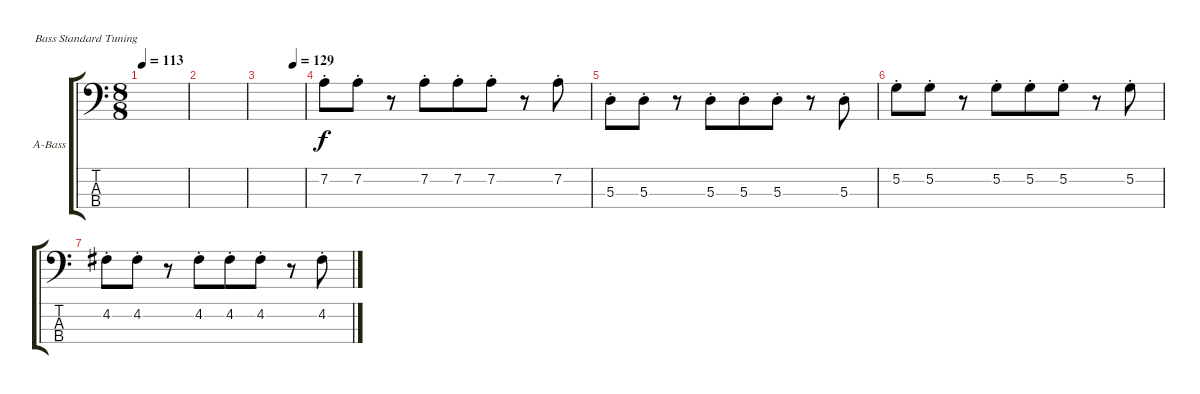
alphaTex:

\defaultSystemsLayout 4
\bracketExtendMode groupsimilarinstruments
\firstSystemTrackNameOrientation horizontal
\otherSystemsTrackNameOrientation horizontal
\track ("Acoustic Bass" "A-Bass") {instrument acousticbass}
\staff {score tabs}
\tuning (G2 D2 A1 E1)
\ts (8 8)
\tempo 113
\clef f4
\ks c
|
|
\tempo (129 0.75)
|
7.2{st}.8{dy f} 7.2{st}.8 r.8 7.2{st}.8 7.2{st}.8 7.2{st}.8 r.8 7.2{st}.8 |
5.3{st}.8 5.3{st}.8 r.8 5.3{st}.8 5.3{st}.8 5.3{st}.8 r.8 5.3{st}.8 |
5.2{st}.8 5.2{st}.8 r.8 5.2{st}.8 5.2{st}.8 5.2{st}.8 r.8 5.2{st}.8 |
4.2{st}.8 4.2{st}.8 r.8 4.2{st}.8 4.2{st}.8 4.2{st}.8 r.8 4.2{st}.8
